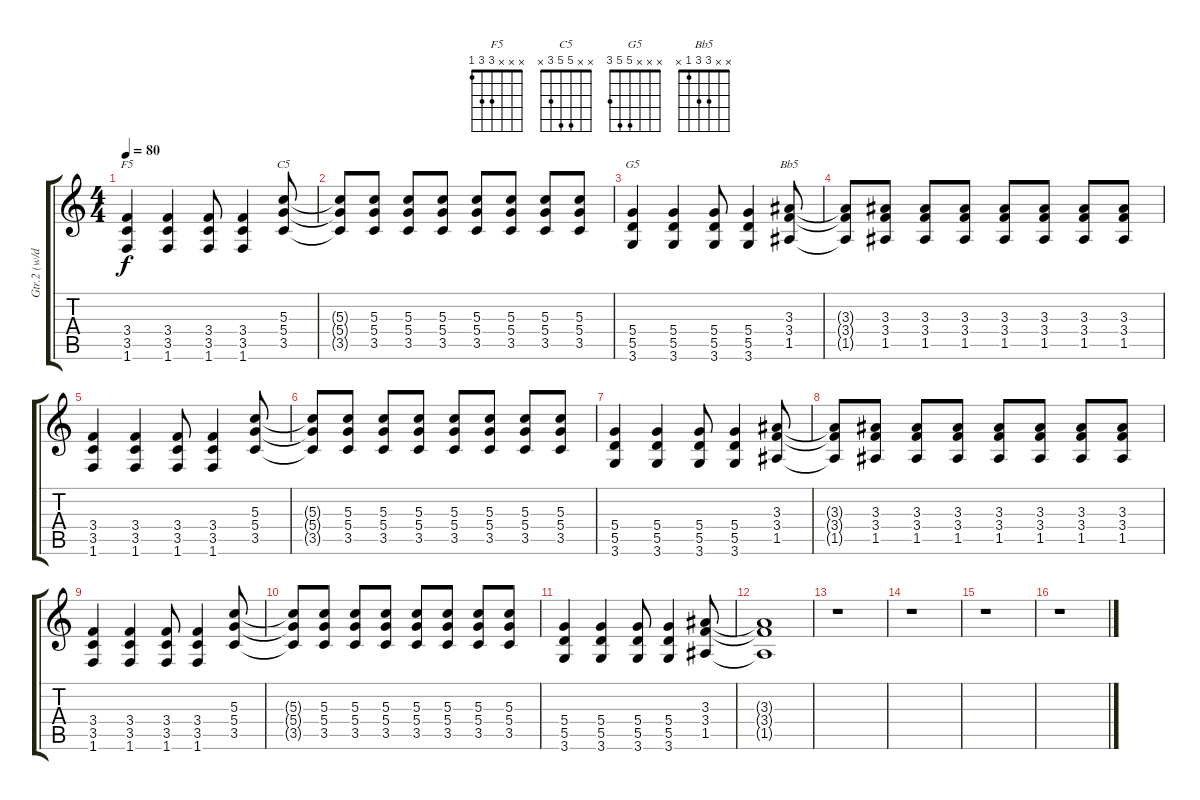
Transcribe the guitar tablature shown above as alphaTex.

\track ("Gtr.2 (w/dist.)" "Gtr.2 (w/d") {instrument distortionguitar}
\staff {score tabs}
\tuning (E4 B3 G3 D3 A2 E2) {hide}
\chord ("F5" x x x 3 3 1)
\chord ("C5" x x 5 5 3 x)
\chord ("G5" x x x 5 5 3)
\chord ("Bb5" x x 3 3 1 x)
\ts (4 4)
\tempo 80
\clef g2
\ks c
(3.4 3.5 1.6).4{ch "F5" dy f} (3.4 3.5 1.6).4 (3.4 3.5 1.6).8 (3.4 3.5 1.6).4 (5.3 5.4 3.5).8{ch "C5"} |
(5.3{t} 5.4{t} 3.5{t}).8 (5.3 5.4 3.5).8 (5.3 5.4 3.5).8 (5.3 5.4 3.5).8 (5.3 5.4 3.5).8 (5.3 5.4 3.5).8 (5.3 5.4 3.5).8 (5.3 5.4 3.5).8 |
(5.4 5.5 3.6).4{ch "G5"} (5.4 5.5 3.6).4 (5.4 5.5 3.6).8 (5.4 5.5 3.6).4 (3.3 3.4 1.5).8{ch "Bb5"} |
(3.3{t} 3.4{t} 1.5{t}).8 (3.3 3.4 1.5).8 (3.3 3.4 1.5).8 (3.3 3.4 1.5).8 (3.3 3.4 1.5).8 (3.3 3.4 1.5).8 (3.3 3.4 1.5).8 (3.3 3.4 1.5).8 |
(3.4 3.5 1.6).4 (3.4 3.5 1.6).4 (3.4 3.5 1.6).8 (3.4 3.5 1.6).4 (5.3 5.4 3.5).8 |
(5.3{t} 5.4{t} 3.5{t}).8 (5.3 5.4 3.5).8 (5.3 5.4 3.5).8 (5.3 5.4 3.5).8 (5.3 5.4 3.5).8 (5.3 5.4 3.5).8 (5.3 5.4 3.5).8 (5.3 5.4 3.5).8 |
(5.4 5.5 3.6).4 (5.4 5.5 3.6).4 (5.4 5.5 3.6).8 (5.4 5.5 3.6).4 (3.3 3.4 1.5).8 |
(3.3{t} 3.4{t} 1.5{t}).8 (3.3 3.4 1.5).8 (3.3 3.4 1.5).8 (3.3 3.4 1.5).8 (3.3 3.4 1.5).8 (3.3 3.4 1.5).8 (3.3 3.4 1.5).8 (3.3 3.4 1.5).8 |
(3.4 3.5 1.6).4 (3.4 3.5 1.6).4 (3.4 3.5 1.6).8 (3.4 3.5 1.6).4 (5.3 5.4 3.5).8 |
(5.3{t} 5.4{t} 3.5{t}).8 (5.3 5.4 3.5).8 (5.3 5.4 3.5).8 (5.3 5.4 3.5).8 (5.3 5.4 3.5).8 (5.3 5.4 3.5).8 (5.3 5.4 3.5).8 (5.3 5.4 3.5).8 |
(5.4 5.5 3.6).4 (5.4 5.5 3.6).4 (5.4 5.5 3.6).8 (5.4 5.5 3.6).4 (3.3 3.4 1.5).8 |
(3.3{t} 3.4{t} 1.5{t}).1 |
r.1 |
r.1 |
r.1 |
r.1
